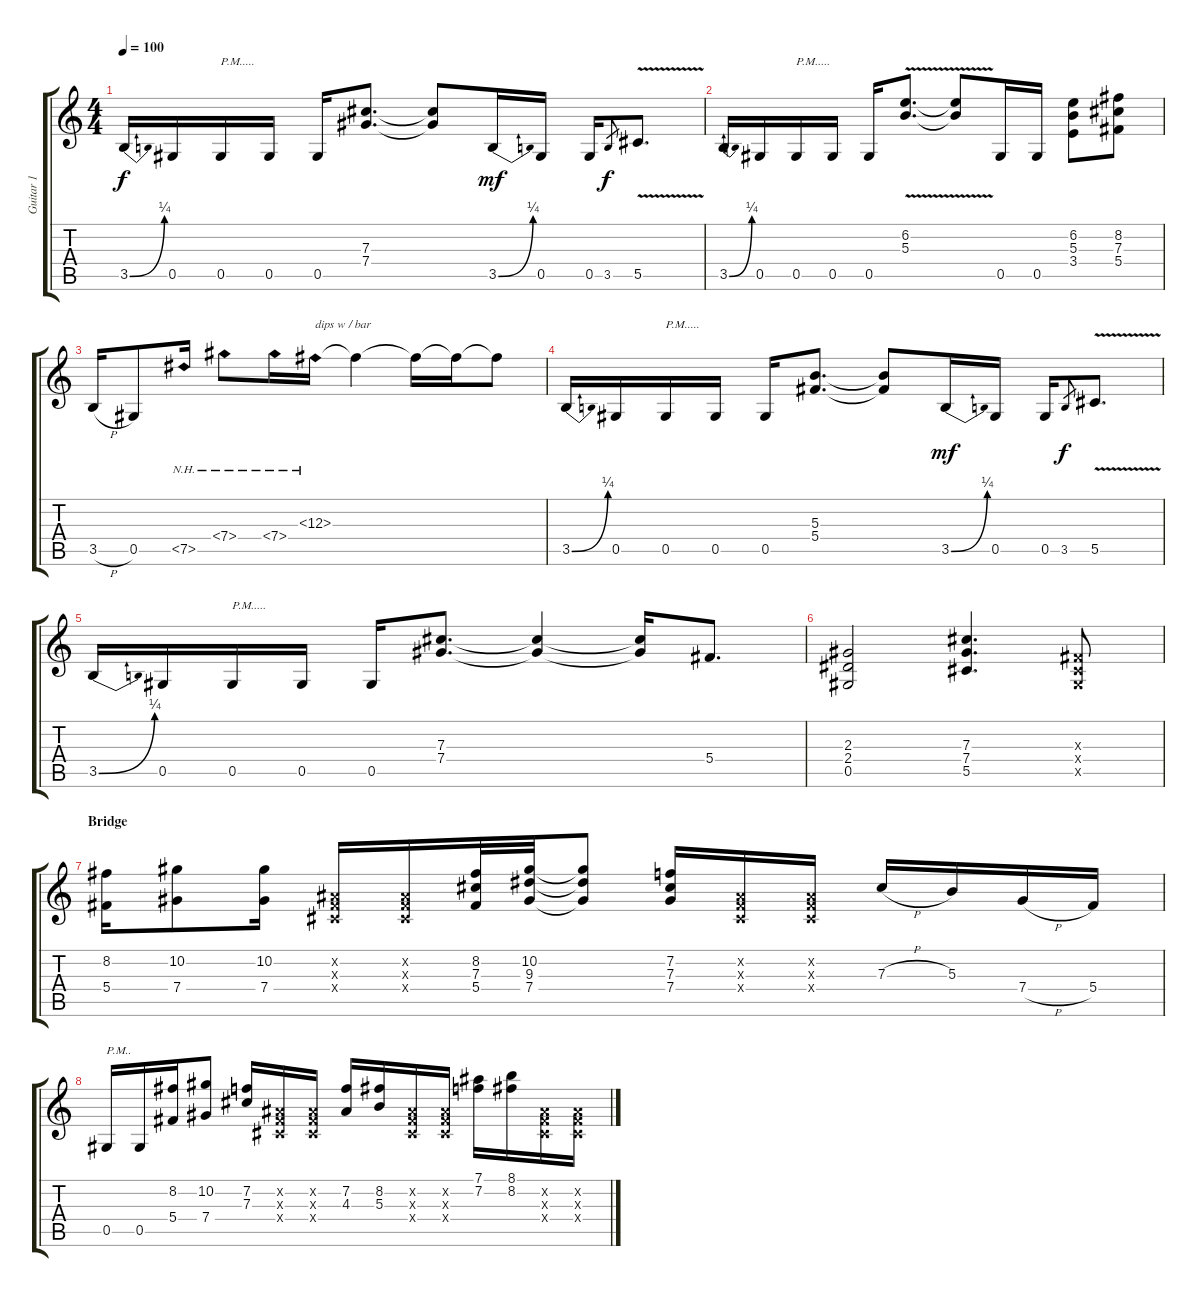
\track ("Guitar 1" "Guitar 1") {instrument overdrivenguitar}
\staff {score tabs}
\tuning (Eb4 Bb3 Gb3 Db3 Ab2 Eb2) {hide}
\ts (4 4)
\tempo 100
\clef g2
\ks c
3.5{be (bend 0 0 60 1)}.16{dy f} 0.5.16 0.5.16{txt "P.M....."} 0.5.16 0.5.16 (7.3 7.4).8{d} (7.3{t} 7.4{t}).8 3.5{be (bend 0 0 60 1)}.16{dy mf} 0.5.16 0.5.16 3.5.8{gr dy f} 5.5{v}.8{d} |
3.5{be (bend 0 0 60 1)}.16 0.5.16 0.5.16{txt "P.M....."} 0.5.16 0.5.16 (6.2{v} 5.3{v}).8{d} (6.2{v t} 5.3{v t}).8 0.5.16 0.5.16 (6.2 5.3 3.4).8 (8.2 7.3 5.4).8 |
3.5{h}.16 0.5.8 7.5{nh}.16 7.4{nh}.8 7.4{nh}.16 12.3{nh}.16{txt "dips w / bar"} 12.3{t}.4 12.3{t}.16 12.3{t}.16 12.3{t}.8 |
3.5{be (bend 0 0 60 1)}.16 0.5.16 0.5.16{txt "P.M....."} 0.5.16 0.5.16 (5.3 5.4).8{d} (5.3{t} 5.4{t}).8 3.5{be (bend 0 0 60 1)}.16{dy mf} 0.5.16 0.5.16 3.5.8{gr dy f} 5.5{v}.8{d} |
3.5{be (bend 0 0 60 1)}.16 0.5.16 0.5.16{txt "P.M....."} 0.5.16 0.5.16 (7.3 7.4).8{d} (7.3{t} 7.4{t}).4 (7.3{t} 7.4{t}).16 5.4.8{d} |
(2.3 2.4 0.5).2 (7.3 7.4 5.5).4{d} (0.3{x} 0.4{x} 0.5{x}).8 |
\section ("" "Bridge")
(8.2 5.4).16{volume 16} (10.2 7.4).8 (10.2 7.4).16 (0.2{x} 0.3{x} 0.4{x}).16 (0.2{x} 0.3{x} 0.4{x}).16 (8.2 7.3 5.4).32 (10.2 9.3 7.4).32 (10.2{t} 9.3{t} 7.4{t}).8 (7.2 7.3 7.4).16 (0.2{x} 0.3{x} 0.4{x}).16 (0.2{x} 0.3{x} 0.4{x}).16 7.3{h}.16 5.3.16 7.4{h}.16 5.4.16 |
0.5.16{txt "P.M.."} 0.5.16 (8.2 5.4).16 (10.2 7.4).8 (7.2 7.3).16 (0.2{x} 0.3{x} 0.4{x}).16 (0.2{x} 0.3{x} 0.4{x}).16 (7.2 4.3).16 (8.2 5.3).16 (0.2{x} 0.3{x} 0.4{x}).16 (0.2{x} 0.3{x} 0.4{x}).16 (7.1 7.2).16 (8.1 8.2).16 (0.2{x} 0.3{x} 0.4{x}).16 (0.2{x} 0.3{x} 0.4{x}).16
